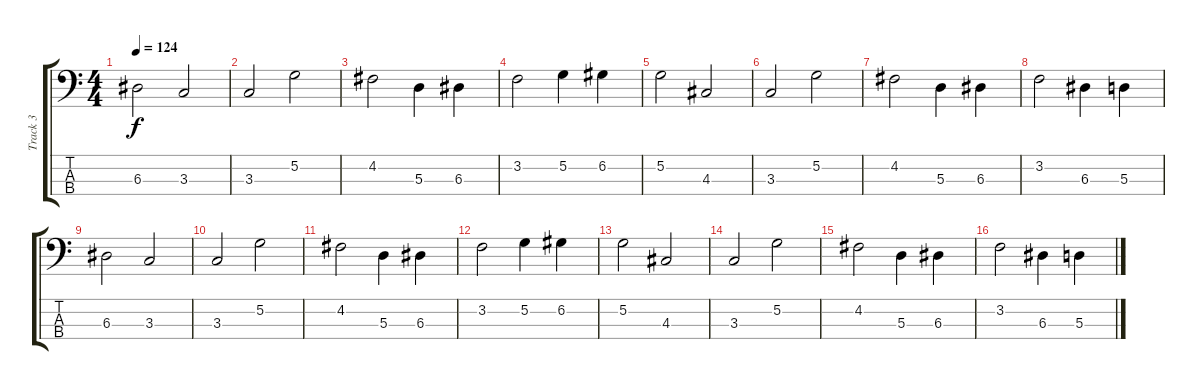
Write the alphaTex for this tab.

\track ("Track 3" "Track 3") {instrument electricbassfinger}
\staff {score tabs}
\tuning (G2 D2 A1 E1) {hide}
\ts (4 4)
\tempo 124
\clef f4
\ks c
6.3.2{dy f} 3.3.2 |
3.3.2 5.2.2 |
4.2.2 5.3.4 6.3.4 |
3.2.2 5.2.4 6.2.4 |
5.2.2 4.3.2 |
3.3.2 5.2.2 |
4.2.2 5.3.4 6.3.4 |
3.2.2 6.3.4 5.3.4 |
6.3.2 3.3.2 |
3.3.2 5.2.2 |
4.2.2 5.3.4 6.3.4 |
3.2.2 5.2.4 6.2.4 |
5.2.2 4.3.2 |
3.3.2 5.2.2 |
4.2.2 5.3.4 6.3.4 |
3.2.2 6.3.4 5.3.4
